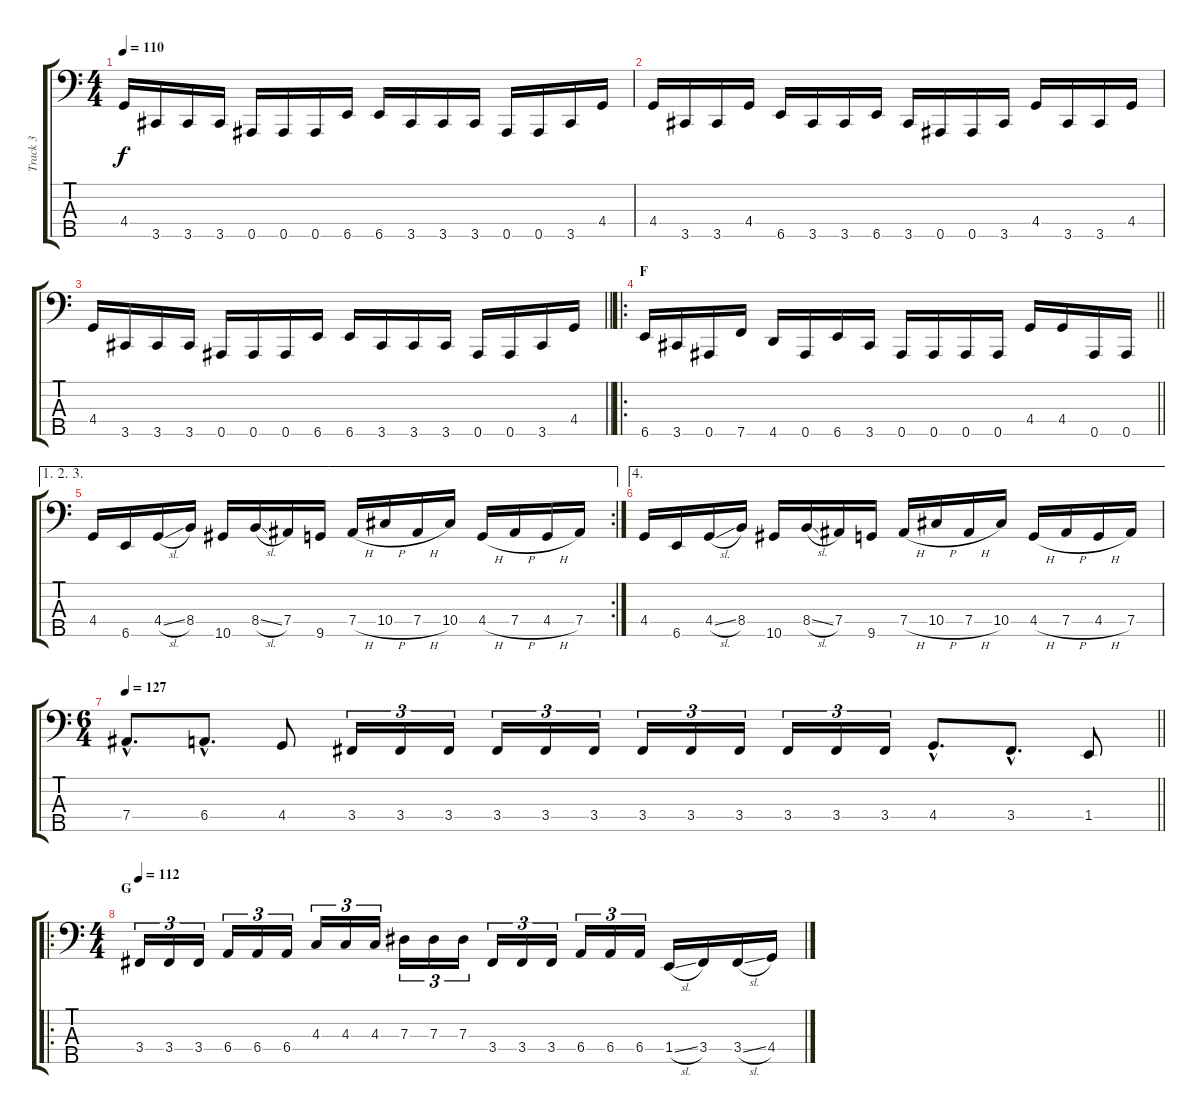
\track ("Track 3" "Track 3") {instrument electricbassfinger}
\staff {score tabs}
\tuning (Gb2 Db2 Ab1 Eb1 Bb0) {hide}
\ts (4 4)
\tempo 110
\clef f4
\ks c
4.4.16{dy f} 3.5.16 3.5.16 3.5.16 0.5.16 0.5.16 0.5.16 6.5.16 6.5.16 3.5.16 3.5.16 3.5.16 0.5.16 0.5.16 3.5.16 4.4.16 |
4.4.16 3.5.16 3.5.16 4.4.16 6.5.16 3.5.16 3.5.16 6.5.16 3.5.16 0.5.16 0.5.16 3.5.16 4.4.16 3.5.16 3.5.16 4.4.16 |
\barLineRight lightlight
4.4.16 3.5.16 3.5.16 3.5.16 0.5.16 0.5.16 0.5.16 6.5.16 6.5.16 3.5.16 3.5.16 3.5.16 0.5.16 0.5.16 3.5.16 4.4.16 |
\ro
\section ("" "F")
\barLineRight lightlight
6.5.16 3.5.16 0.5.16 7.5.16 4.5.16 0.5.16 6.5.16 3.5.16 0.5.16 0.5.16 0.5.16 0.5.16 4.4.16 4.4.16 0.5.16 0.5.16 |
\ae (1 2 3)
\rc 2
4.4.16 6.5.16 4.4{sl}.16 8.4.16 10.5.16 8.4{sl}.16 7.4.16 9.5.16 7.4{h}.16 10.4{h}.16 7.4{h}.16 10.4.16 4.4{h}.16 7.4{h}.16 4.4{h}.16 7.4.16 |
\ae 4
4.4.16 6.5.16 4.4{sl}.16 8.4.16 10.5.16 8.4{sl}.16 7.4.16 9.5.16 7.4{h}.16 10.4{h}.16 7.4{h}.16 10.4.16 4.4{h}.16 7.4{h}.16 4.4{h}.16 7.4.16 |
\ts (6 4)
\tempo 127
\barLineRight lightlight
7.4{hac}.8{d} 6.4{hac}.8{d} 4.4.8 3.4.16{tu (3 2)} 3.4.16{tu (3 2)} 3.4.16{tu (3 2)} 3.4.16{tu (3 2)} 3.4.16{tu (3 2)} 3.4.16{tu (3 2)} 3.4.16{tu (3 2)} 3.4.16{tu (3 2)} 3.4.16{tu (3 2)} 3.4.16{tu (3 2)} 3.4.16{tu (3 2)} 3.4.16{tu (3 2)} 4.4{hac}.8{d} 3.4{hac}.8{d} 1.4.8 |
\ro
\ts (4 4)
\section ("" "G")
\tempo 112
3.4.16{tu (3 2)} 3.4.16{tu (3 2)} 3.4.16{tu (3 2)} 6.4.16{tu (3 2)} 6.4.16{tu (3 2)} 6.4.16{tu (3 2)} 4.3.16{tu (3 2)} 4.3.16{tu (3 2)} 4.3.16{tu (3 2)} 7.3.16{tu (3 2)} 7.3.16{tu (3 2)} 7.3.16{tu (3 2)} 3.4.16{tu (3 2)} 3.4.16{tu (3 2)} 3.4.16{tu (3 2)} 6.4.16{tu (3 2)} 6.4.16{tu (3 2)} 6.4.16{tu (3 2)} 1.4{sl}.16 3.4.16 3.4{sl}.16 4.4.16
